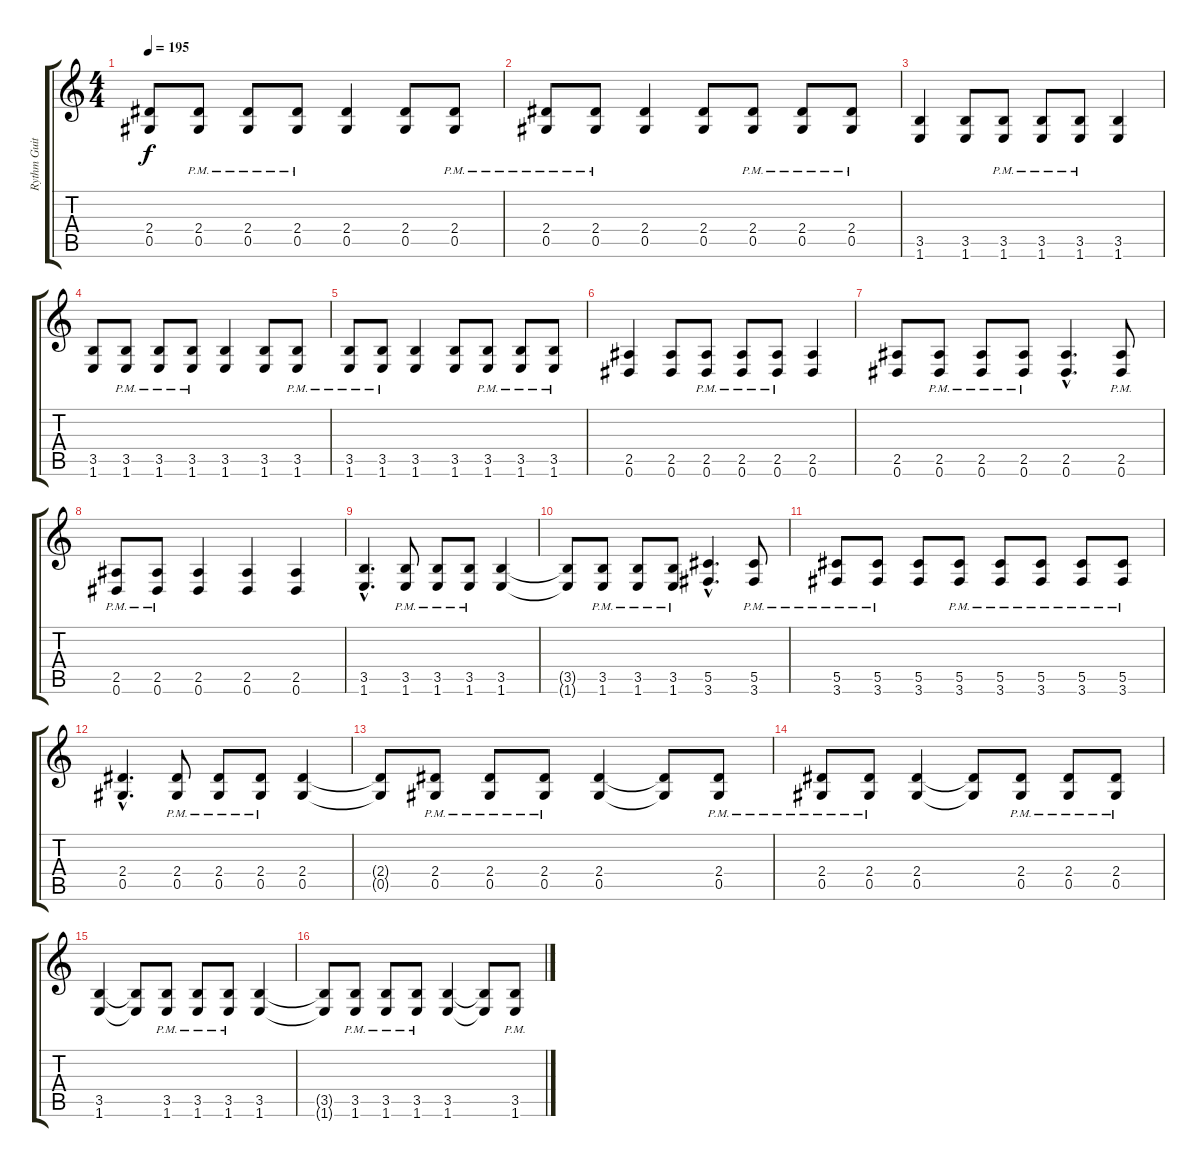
\track ("Rythm Guitar" "Rythm Guit") {instrument distortionguitar}
\staff {score tabs}
\tuning (Eb4 Bb3 Gb3 Db3 Ab2 Eb2) {hide}
\ts (4 4)
\tempo 195
\clef g2
\ks c
(2.4 0.5).8{dy f} (2.4{pm} 0.5{pm}).8 (2.4{pm} 0.5{pm}).8 (2.4{pm} 0.5{pm}).8 (2.4 0.5).4 (2.4 0.5).8 (2.4{pm} 0.5{pm}).8 |
(2.4{pm} 0.5{pm}).8 (2.4{pm} 0.5{pm}).8 (2.4 0.5).4 (2.4 0.5).8 (2.4{pm} 0.5{pm}).8 (2.4{pm} 0.5{pm}).8 (2.4{pm} 0.5{pm}).8 |
(3.5 1.6).4 (3.5 1.6).8 (3.5{pm} 1.6{pm}).8 (3.5{pm} 1.6{pm}).8 (3.5{pm} 1.6{pm}).8 (3.5 1.6).4 |
(3.5 1.6).8 (3.5{pm} 1.6{pm}).8 (3.5{pm} 1.6{pm}).8 (3.5{pm} 1.6{pm}).8 (3.5 1.6).4 (3.5 1.6).8 (3.5{pm} 1.6{pm}).8 |
(3.5{pm} 1.6{pm}).8 (3.5{pm} 1.6{pm}).8 (3.5 1.6).4 (3.5 1.6).8 (3.5{pm} 1.6{pm}).8 (3.5{pm} 1.6{pm}).8 (3.5{pm} 1.6{pm}).8 |
(2.5 0.6).4 (2.5 0.6).8 (2.5{pm} 0.6{pm}).8 (2.5{pm} 0.6{pm}).8 (2.5{pm} 0.6{pm}).8 (2.5 0.6).4 |
(2.5 0.6).8 (2.5{pm} 0.6{pm}).8 (2.5{pm} 0.6{pm}).8 (2.5{pm} 0.6{pm}).8 (2.5{hac} 0.6{hac}).4{d} (2.5{pm} 0.6{pm}).8 |
(2.5{pm} 0.6{pm}).8 (2.5{pm} 0.6{pm}).8 (2.5 0.6).4 (2.5 0.6).4 (2.5 0.6).4 |
(3.5{hac} 1.6{hac}).4{d} (3.5{pm} 1.6{pm}).8 (3.5{pm} 1.6{pm}).8 (3.5{pm} 1.6{pm}).8 (3.5 1.6).4 |
(3.5{t} 1.6{t}).8 (3.5{pm} 1.6{pm}).8 (3.5{pm} 1.6{pm}).8 (3.5{pm} 1.6{pm}).8 (5.5{hac} 3.6{hac}).4{d} (5.5{pm} 3.6{pm}).8 |
(5.5{pm} 3.6{pm}).8 (5.5{pm} 3.6{pm}).8 (5.5 3.6).8 (5.5{pm} 3.6{pm}).8 (5.5{pm} 3.6{pm}).8 (5.5{pm} 3.6{pm}).8 (5.5{pm} 3.6{pm}).8 (5.5{pm} 3.6{pm}).8 |
(2.4{hac} 0.5{hac}).4{d} (2.4{pm} 0.5{pm}).8 (2.4{pm} 0.5{pm}).8 (2.4{pm} 0.5{pm}).8 (2.4 0.5).4 |
(2.4{t} 0.5{t}).8 (2.4{pm} 0.5{pm}).8 (2.4{pm} 0.5{pm}).8 (2.4{pm} 0.5{pm}).8 (2.4 0.5).4 (2.4{t} 0.5{t}).8 (2.4{pm} 0.5{pm}).8 |
(2.4{pm} 0.5{pm}).8 (2.4{pm} 0.5{pm}).8 (2.4 0.5).4 (2.4{t} 0.5{t}).8 (2.4{pm} 0.5{pm}).8 (2.4{pm} 0.5{pm}).8 (2.4{pm} 0.5{pm}).8 |
(3.5 1.6).4 (3.5{t} 1.6{t}).8 (3.5{pm} 1.6{pm}).8 (3.5{pm} 1.6{pm}).8 (3.5{pm} 1.6{pm}).8 (3.5 1.6).4 |
(3.5{t} 1.6{t}).8 (3.5{pm} 1.6{pm}).8 (3.5{pm} 1.6{pm}).8 (3.5{pm} 1.6{pm}).8 (3.5 1.6).4 (3.5{t} 1.6{t}).8 (3.5{pm} 1.6{pm}).8
